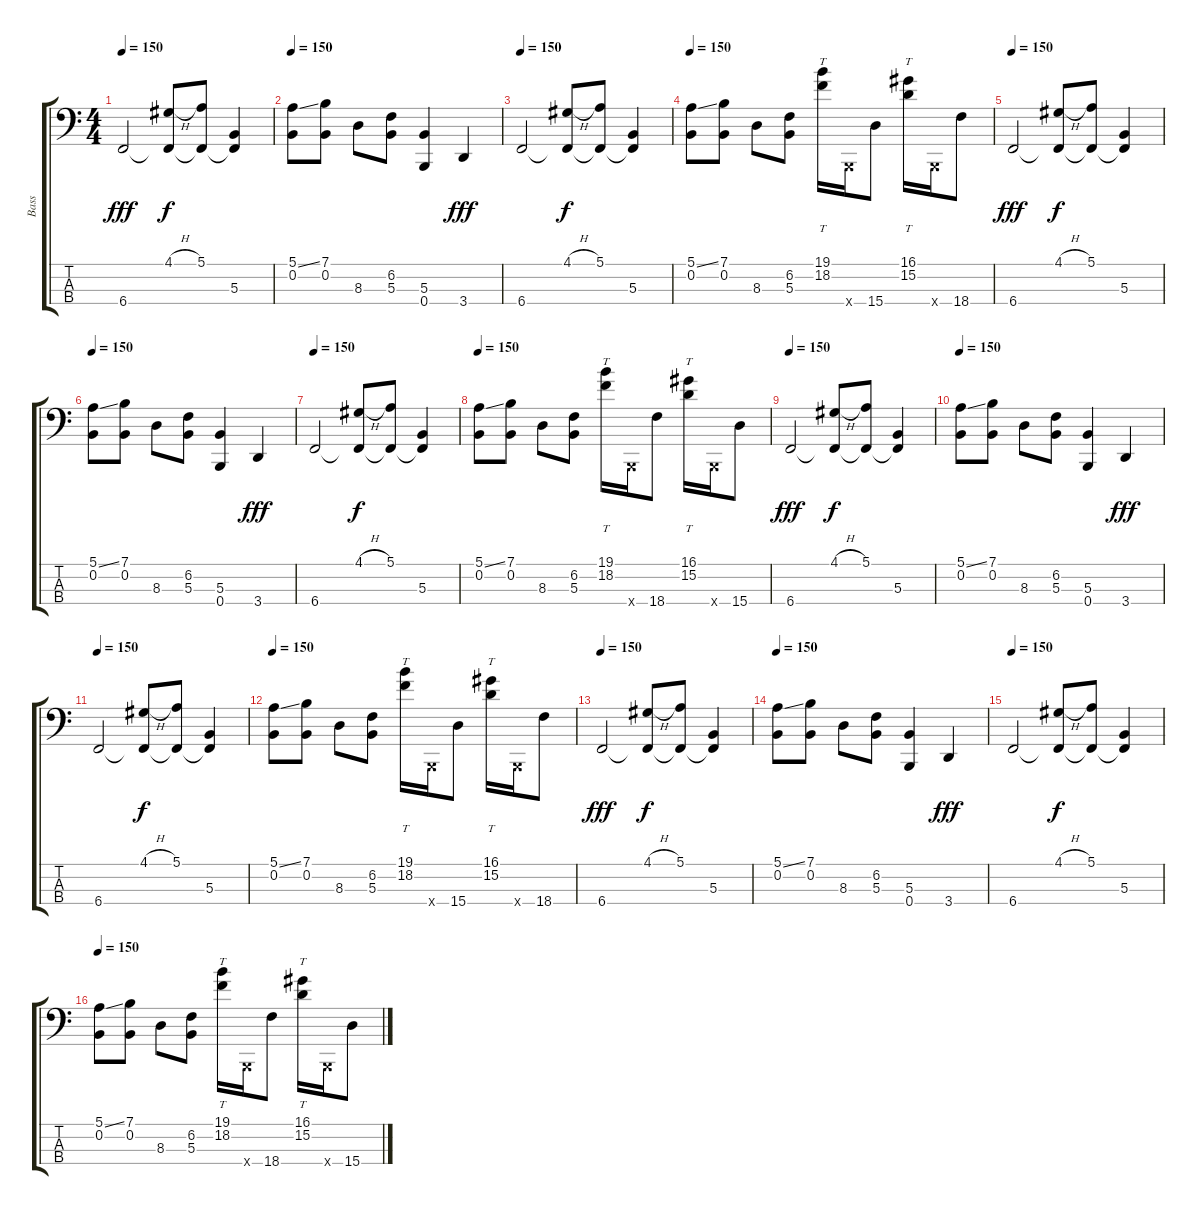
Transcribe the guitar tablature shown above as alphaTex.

\track ("Bass" "Bass") {instrument electricbasspick}
\staff {score tabs}
\tuning (E2 B1 Gb1 B0) {hide}
\ts (4 4)
\tempo 150
\clef f4
\ks c
6.4.2{dy fff volume 13 instrument slapbass2} (4.1{h} 6.4{t}).8{dy f} (5.1 6.4{t}).8 (5.3 6.4{t}).4 |
\tempo 150
(5.1{ss} 0.2).8 (7.1 0.2).8 8.3.8 (6.2 5.3).8 (5.3 0.4).4 3.4.4{dy fff} |
\tempo 150
6.4.2 (4.1{h} 6.4{t}).8{dy f} (5.1 6.4{t}).8 (5.3 6.4{t}).4 |
\tempo 150
(5.1{ss} 0.2).8 (7.1 0.2).8 8.3.8 (6.2 5.3).8 (19.1 18.2).16{tt} 0.4{x}.16 15.4.8 (16.1 15.2).16{tt} 0.4{x}.16 18.4.8 |
\tempo 150
6.4.2{dy fff volume 13 instrument slapbass2} (4.1{h} 6.4{t}).8{dy f} (5.1 6.4{t}).8 (5.3 6.4{t}).4 |
\tempo 150
(5.1{ss} 0.2).8 (7.1 0.2).8 8.3.8 (6.2 5.3).8 (5.3 0.4).4 3.4.4{dy fff} |
\tempo 150
6.4.2 (4.1{h} 6.4{t}).8{dy f} (5.1 6.4{t}).8 (5.3 6.4{t}).4 |
\tempo 150
(5.1{ss} 0.2).8 (7.1 0.2).8 8.3.8 (6.2 5.3).8 (19.1 18.2).16{tt} 0.4{x}.16 18.4.8 (16.1 15.2).16{tt} 0.4{x}.16 15.4.8 |
\tempo 150
6.4.2{dy fff volume 13 instrument slapbass2} (4.1{h} 6.4{t}).8{dy f} (5.1 6.4{t}).8 (5.3 6.4{t}).4 |
\tempo 150
(5.1{ss} 0.2).8 (7.1 0.2).8 8.3.8 (6.2 5.3).8 (5.3 0.4).4 3.4.4{dy fff} |
\tempo 150
6.4.2 (4.1{h} 6.4{t}).8{dy f} (5.1 6.4{t}).8 (5.3 6.4{t}).4 |
\tempo 150
(5.1{ss} 0.2).8 (7.1 0.2).8 8.3.8 (6.2 5.3).8 (19.1 18.2).16{tt} 0.4{x}.16 15.4.8 (16.1 15.2).16{tt} 0.4{x}.16 18.4.8 |
\tempo 150
6.4.2{dy fff volume 13 instrument slapbass2} (4.1{h} 6.4{t}).8{dy f} (5.1 6.4{t}).8 (5.3 6.4{t}).4 |
\tempo 150
(5.1{ss} 0.2).8 (7.1 0.2).8 8.3.8 (6.2 5.3).8 (5.3 0.4).4 3.4.4{dy fff} |
\tempo 150
6.4.2 (4.1{h} 6.4{t}).8{dy f} (5.1 6.4{t}).8 (5.3 6.4{t}).4 |
\tempo 150
(5.1{ss} 0.2).8 (7.1 0.2).8 8.3.8 (6.2 5.3).8 (19.1 18.2).16{tt} 0.4{x}.16 18.4.8 (16.1 15.2).16{tt} 0.4{x}.16 15.4.8
